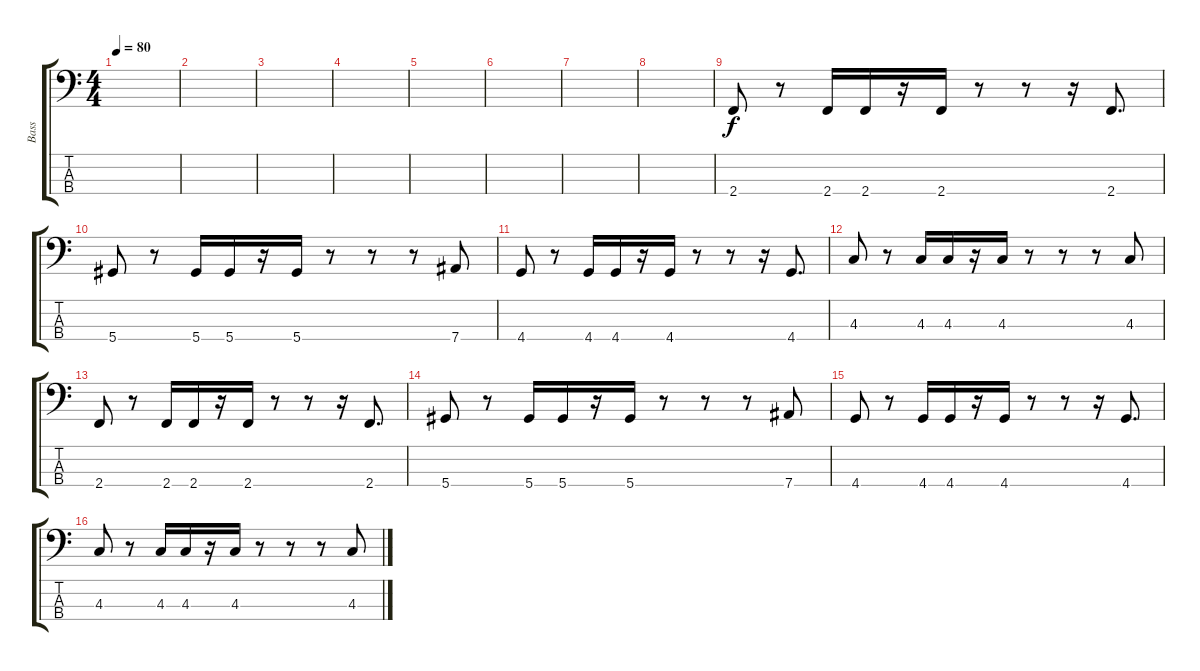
\track ("Bass" "Bass") {instrument electricbassfinger}
\staff {score tabs}
\tuning (Gb2 Db2 Ab1 Eb1) {hide}
\ts (4 4)
\tempo 80
\clef f4
\ks c
|
|
|
|
|
|
|
|
2.4.8 r.8 2.4.16 2.4.16 r.16 2.4.16 r.8 r.8 r.16 2.4.8{d} |
5.4.8 r.8 5.4.16 5.4.16 r.16 5.4.16 r.8 r.8 r.8 7.4.8 |
4.4.8 r.8 4.4.16 4.4.16 r.16 4.4.16 r.8 r.8 r.16 4.4.8{d} |
4.3.8 r.8 4.3.16 4.3.16 r.16 4.3.16 r.8 r.8 r.8 4.3.8 |
2.4.8 r.8 2.4.16 2.4.16 r.16 2.4.16 r.8 r.8 r.16 2.4.8{d} |
5.4.8 r.8 5.4.16 5.4.16 r.16 5.4.16 r.8 r.8 r.8 7.4.8 |
4.4.8 r.8 4.4.16 4.4.16 r.16 4.4.16 r.8 r.8 r.16 4.4.8{d} |
4.3.8 r.8 4.3.16 4.3.16 r.16 4.3.16 r.8 r.8 r.8 4.3.8
